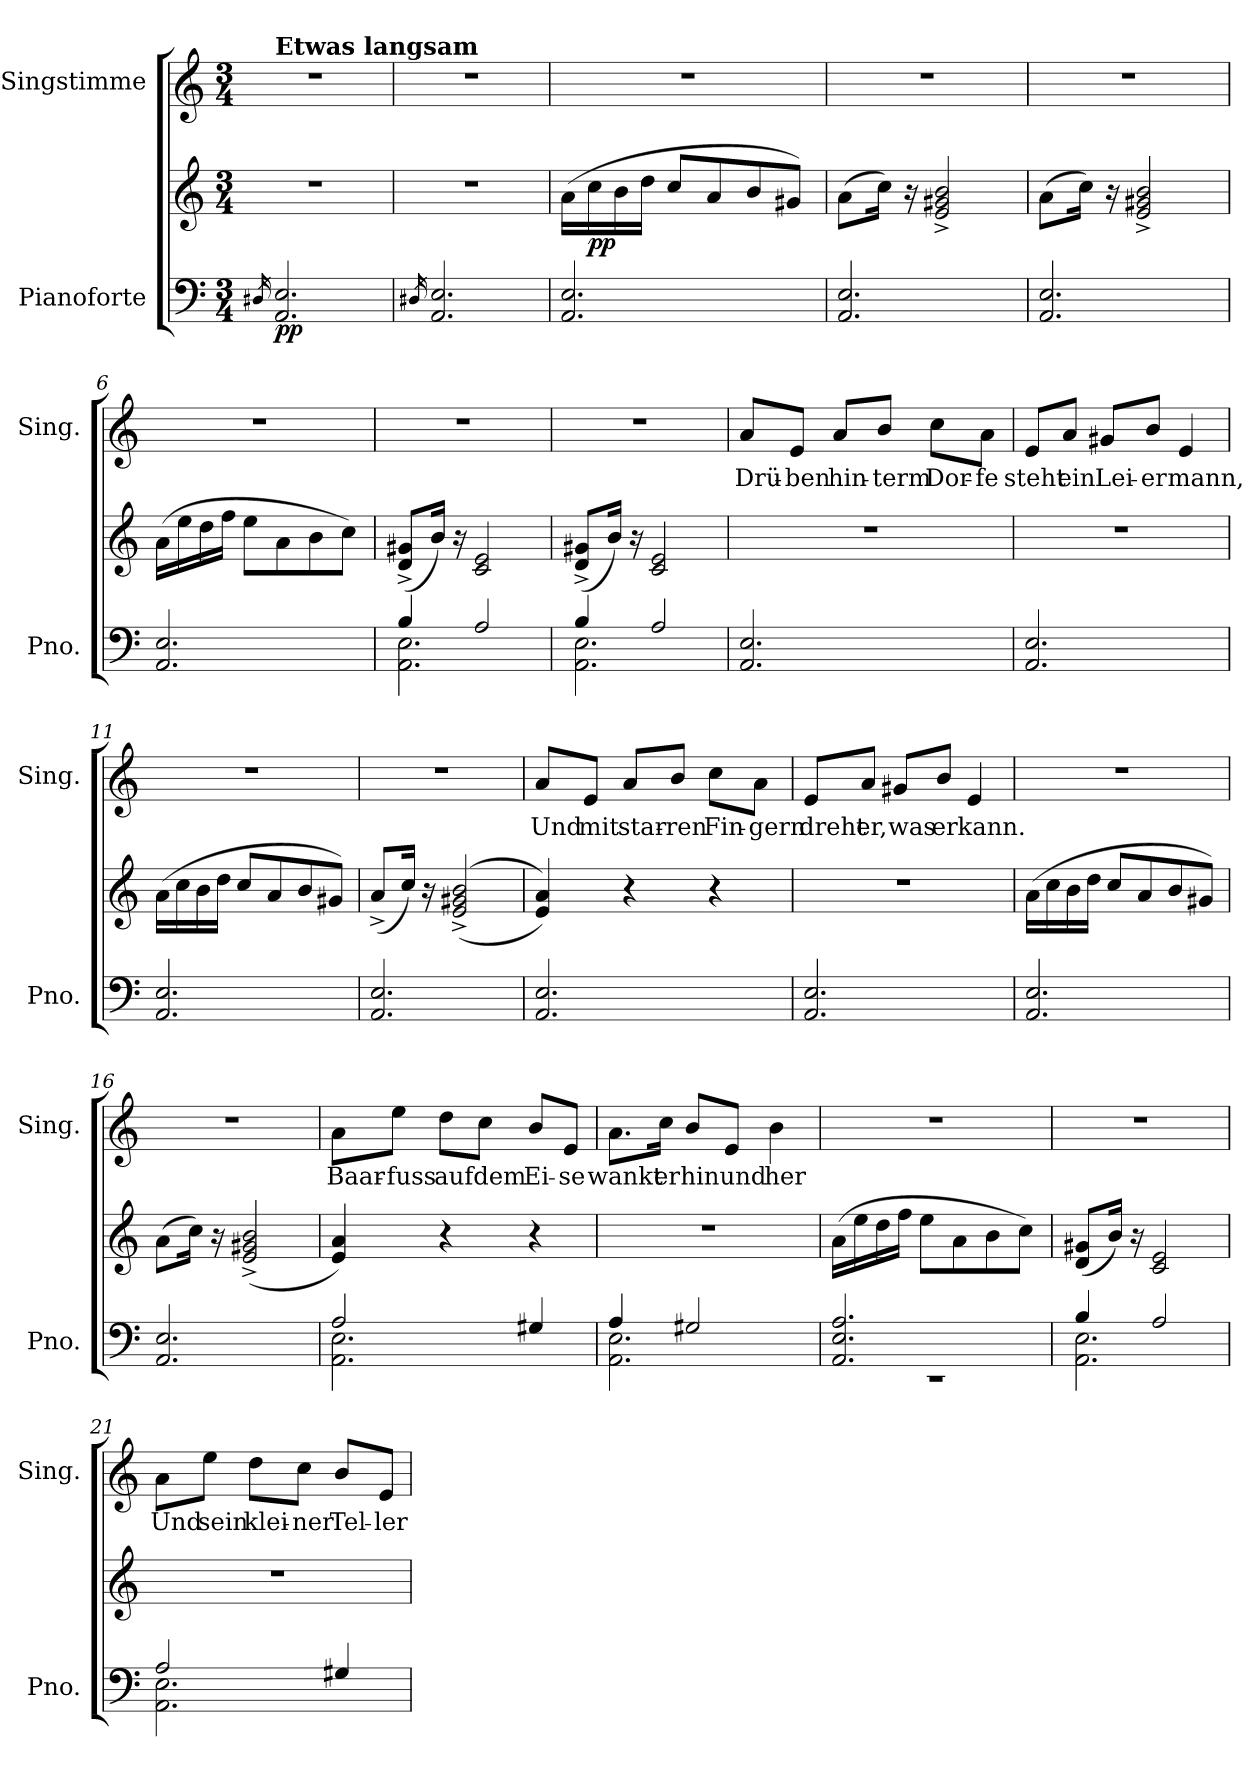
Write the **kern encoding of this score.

**kern	**kern	**dynam	**kern	**text
*part2	*part2	*part2	*part1	*part1
*staff3	*staff2	*staff2/3	*staff1	*staff1
*I"Pianoforte	*	*	*I"Singstimme	*
*I'Pno.	*	*	*I'Sing.	*
*clefF4	*clefG2	*	*clefG2	*
*k[]	*k[]	*	*k[]	*
*M3/4	*M3/4	*	*M3/4	*
*MM50	*MM50	*	*MM50	*
=1	=1	=1	=1	=1
16qD#X/	.	.	.	.
!	!	!	!LO:TX:B:t=Etwas langsam	!
!	!	!LO:DY:b=2	!	!
2.AA/ 2.E/	2.r	pp	2.r	.
=2	=2	=2	=2	=2
16qD#X/	.	.	.	.
2.AA/ 2.E/	2.r	.	2.r	.
=3	=3	=3	=3	=3
2.AA/ 2.E/	(>16a\LL	.	2.r	.
!	!	!LO:DY:b	!	!
.	16cc\	pp	.	.
.	16b\	.	.	.
.	16dd\JJ	.	.	.
.	8cc/L	.	.	.
.	8a/	.	.	.
.	8b/	.	.	.
.	8g#X/J)	.	.	.
=4	=4	=4	=4	=4
2.AA/ 2.E/	(>8a\L	.	2.r	.
.	16cc\Jk)	.	.	.
.	16r	.	.	.
.	2e/^ 2g#X/^ 2b/^	.	.	.
=5	=5	=5	=5	=5
2.AA/ 2.E/	(>8a\L	.	2.r	.
.	16cc\Jk)	.	.	.
.	16r	.	.	.
.	2e/^ 2g#X/^ 2b/^	.	.	.
=6	=6	=6	=6	=6
2.AA/ 2.E/	(>16a\LL	.	2.r	.
.	16ee\	.	.	.
.	16dd\	.	.	.
.	16ff\JJ	.	.	.
.	8ee\L	.	.	.
.	8a\	.	.	.
.	8b\	.	.	.
.	8cc\J)	.	.	.
=7	=7	=7	=7	=7
*^	*	*	*	*
2.AA\ 2.E\	4B/	(<8d/^ 8g#X/^L	.	2.r	.
.	.	16b/Jk)	.	.	.
.	.	16r	.	.	.
.	2A/	2c/ 2e/	.	.	.
=8	=8	=8	=8	=8	=8
2.AA\ 2.E\	4B/	(<8d/^ 8g#X/^L	.	2.r	.
.	.	16b/Jk)	.	.	.
.	.	16r	.	.	.
.	2A/	2c/ 2e/	.	.	.
*v	*v	*	*	*	*
!!LO:LB:g=z
=9	=9	=9	=9	=9
*	*	*	*MM46	*
*^	*	*	*	*
!	!	!	!	!	!LO:LY:b
*v	*v	*	*	*	*
2.AA/ 2.E/	2.r	.	8a/L	Drü-
!	!	!	!	!LO:LY:b
.	.	.	8e/J	-ben
!	!	!	!	!LO:LY:b
.	.	.	8a/L	hin-
!	!	!	!	!LO:LY:b
.	.	.	8b/J	-term
!	!	!	!	!LO:LY:b
.	.	.	8cc\L	Dor-
!	!	!	!	!LO:LY:b
.	.	.	8a\J	fe
=10	=10	=10	=10	=10
!	!	!	!	!LO:LY:b
2.AA/ 2.E/	2.r	.	8e/L	steht
!	!	!	!	!LO:LY:b
.	.	.	8a/J	ein
!	!	!	!	!LO:LY:b
.	.	.	8g#X/L	Lei-
!	!	!	!	!LO:LY:b
.	.	.	8b/J	-er
!	!	!	!	!LO:LY:b
.	.	.	4e/	mann,
=11	=11	=11	=11	=11
*	*	*	*MM50	*
2.AA/ 2.E/	(>16a\LL	.	2.r	.
.	16cc\	.	.	.
.	16b\	.	.	.
.	16dd\JJ	.	.	.
.	8cc/L	.	.	.
.	8a/	.	.	.
.	8b/	.	.	.
.	8g#X/J)	.	.	.
=12	=12	=12	=12	=12
2.AA/ 2.E/	(<8a^/L	.	2.r	.
.	16cc/Jk)	.	.	.
.	16r	.	.	.
.	(<(>2e/^ 2g#X/^ 2b/^	.	.	.
=13	=13	=13	=13	=13
*	*	*	*MM46	*
!	!	!	!	!LO:LY:b
2.AA/ 2.E/	4e/ 4a/))	.	8a/L	Und
!	!	!	!	!LO:LY:b
.	.	.	8e/J	mit
!	!	!	!	!LO:LY:b
.	4r	.	8a/L	star-
!	!	!	!	!LO:LY:b
.	.	.	8b/J	-ren
!	!	!	!	!LO:LY:b
.	4r	.	8cc\L	Fin-
!	!	!	!	!LO:LY:b
.	.	.	8a\J	-gern
!!LO:LB:g=z
=14	=14	=14	=14	=14
!	!	!	!	!LO:LY:b
2.AA/ 2.E/	2.r	.	8e/L	dreht
!	!	!	!	!LO:LY:b
.	.	.	8a/J	er,
!	!	!	!	!LO:LY:b
.	.	.	8g#X/L	was
!	!	!	!	!LO:LY:b
.	.	.	8b/J	er
!	!	!	!	!LO:LY:b
.	.	.	4e/	kann.
=15	=15	=15	=15	=15
*	*	*	*MM50	*
2.AA/ 2.E/	(>16a\LL	.	2.r	.
.	16cc\	.	.	.
.	16b\	.	.	.
.	16dd\JJ	.	.	.
.	8cc/L	.	.	.
.	8a/	.	.	.
.	8b/	.	.	.
.	8g#X/J)	.	.	.
=16	=16	=16	=16	=16
2.AA/ 2.E/	(>8a\L	.	2.r	.
.	16cc\Jk)	.	.	.
.	16r	.	.	.
.	(<2e/^ 2g#X/^ 2b/^	.	.	.
=17	=17	=17	=17	=17
*	*	*	*MM46	*
*^	*	*	*	*
!	!	!	!	!	!LO:LY:b
2A/	2.AA\ 2.E\	4e/ 4a/)	.	8a\L	Baar-
!	!	!	!	!	!LO:LY:b
.	.	.	.	8ee\J	-fuss
!	!	!	!	!	!LO:LY:b
.	.	4r	.	8dd\L	auf
!	!	!	!	!	!LO:LY:b
.	.	.	.	8cc\J	dem
!	!	!	!	!	!LO:LY:b
4G#X/	.	4r	.	8b/L	Ei-
!	!	!	!	!	!LO:LY:b
.	.	.	.	8e/J	-se
=18	=18	=18	=18	=18	=18
!	!	!	!	!	!LO:LY:b
4A/	2.AA\ 2.E\	2.r	.	8.a\L	wankt
!	!	!	!	!	!LO:LY:b
.	.	.	.	16cc\Jk	er
!	!	!	!	!	!LO:LY:b
2G#X/	.	.	.	8b/L	hin
!	!	!	!	!	!LO:LY:b
.	.	.	.	8e/J	und
!	!	!	!	!	!LO:LY:b
.	.	.	.	4b\	her
!!LO:PB:g=z
=19	=19	=19	=19	=19	=19
*	*	*	*	*MM50	*
2.AA/ 2.E/ 2.A/	2.r	(>16a\LL	.	2.r	.
.	.	16ee\	.	.	.
.	.	16dd\	.	.	.
.	.	16ff\JJ	.	.	.
.	.	8ee\L	.	.	.
.	.	8a\	.	.	.
.	.	8b\	.	.	.
.	.	8cc\J)	.	.	.
=20	=20	=20	=20	=20	=20
4B/	2.AA\ 2.E\	(<8d/ 8g#X/L	.	2.r	.
.	.	16b/Jk)	.	.	.
.	.	16r	.	.	.
2A/	.	2c/ 2e/	.	.	.
=21	=21	=21	=21	=21	=21
*	*	*	*	*MM46	*
!	!	!	!	!	!LO:LY:b
2A/	2.AA\ 2.E\	2.r	.	8a\L	Und
!	!	!	!	!	!LO:LY:b
.	.	.	.	8ee\J	sein
!	!	!	!	!	!LO:LY:b
.	.	.	.	8dd\L	klei-
!	!	!	!	!	!LO:LY:b
.	.	.	.	8cc\J	-ner
!	!	!	!	!	!LO:LY:b
4G#X/	.	.	.	8b/L	Tel-
!	!	!	!	!	!LO:LY:b
.	.	.	.	8e/J	-ler
*v	*v	*	*	*	*
=	=	=	=	=
*-	*-	*-	*-	*-
